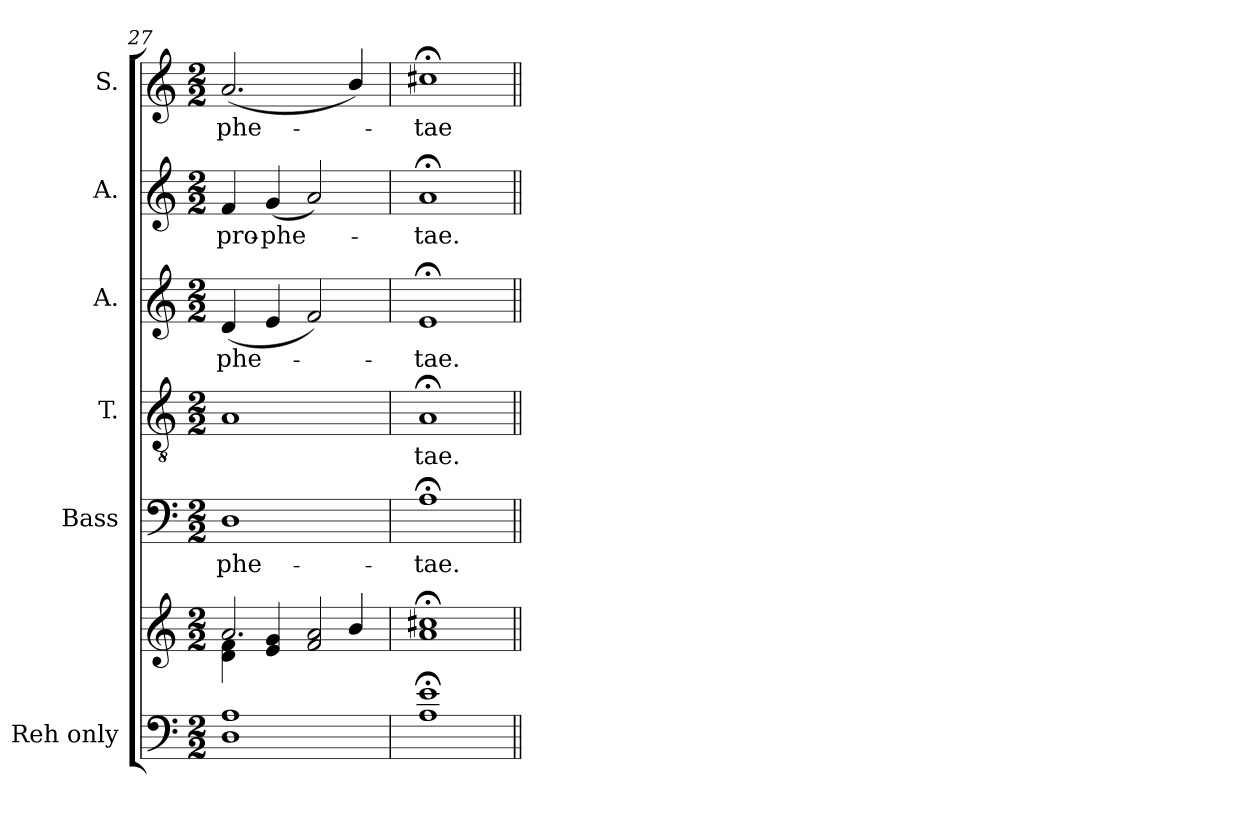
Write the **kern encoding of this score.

**kern	**kern	**kern	**text	**kern	**text	**kern	**text	**kern	**text	**kern	**text
*part6	*part6	*part5	*part5	*part4	*part4	*part3	*part3	*part2	*part2	*part1	*part1
*staff7	*staff6	*staff5	*staff5	*staff4	*staff4	*staff3	*staff3	*staff2	*staff2	*staff1	*staff1
*I"Reh only	*	*I"Bass	*	*I"T.	*	*I"A.	*	*I"A.	*	*I"S.	*
*	*	*I'B.	*	*	*	*	*	*	*	*	*
*clefF4	*clefG2	*clefF4	*	*clefGv2	*	*clefG2	*	*clefG2	*	*clefG2	*
*	*	*	*	*	*	*ITrd7c12	*	*ITrd7c12	*	*	*
*k[]	*k[]	*k[]	*	*k[]	*	*k[]	*	*k[]	*	*k[]	*
*C:	*C:	*C:	*	*C:	*	*C:	*	*C:	*	*C:	*
*M2/2	*M2/2	*M2/2	*	*M2/2	*	*M2/2	*	*M2/2	*	*M2/2	*
=27	=27	=27	=27	=27	=27	=27	=27	=27	=27	=27	=27
*^	*^	*	*	*	*	*	*	*	*	*	*
!	!	!	!	!	!LO:LY:b	!	!	!	!LO:LY:b	!	!LO:LY:b	!	!LO:LY:b
1D 1A	1Dyy 1dyy	2.a/	4d\ 4f\	1D	-phe-	1A	.	(<4D/	-phe-	4F/	pro-	(2.a/	-phe-
!	!	!	!	!	!	!	!	!	!	!	!LO:LY:b	!	!
.	.	.	4e/ 4g/	.	.	.	.	4E/	.	(<4G/	-phe-	.	.
.	.	.	2f/ 2a/	.	.	.	.	2F/)	.	2A/)	.	.	.
.	.	4b/	.	.	.	.	.	.	.	.	.	4b/)	.
*	*	*v	*v	*	*	*	*	*	*	*	*	*	*
=28	=28	=28	=28	=28	=28	=28	=28	=28	=28	=28	=28	=28
!	!	!	!	!LO:LY:b	!	!LO:LY:b	!	!LO:LY:b	!	!LO:LY:b	!	!LO:LY:b
1A;< 1e;<	1Ayy; 1eyy;	1a;< 1cc#X;<	1A;<	-tae.	1A;<	-tae.	1E;<	-tae.	1A;<	-tae.	1cc#X;<	-tae
*v	*v	*	*	*	*	*	*	*	*	*	*	*
=||	=||	=||	=||	=||	=||	=||	=||	=||	=||	=||	=||
*-	*-	*-	*-	*-	*-	*-	*-	*-	*-	*-	*-
